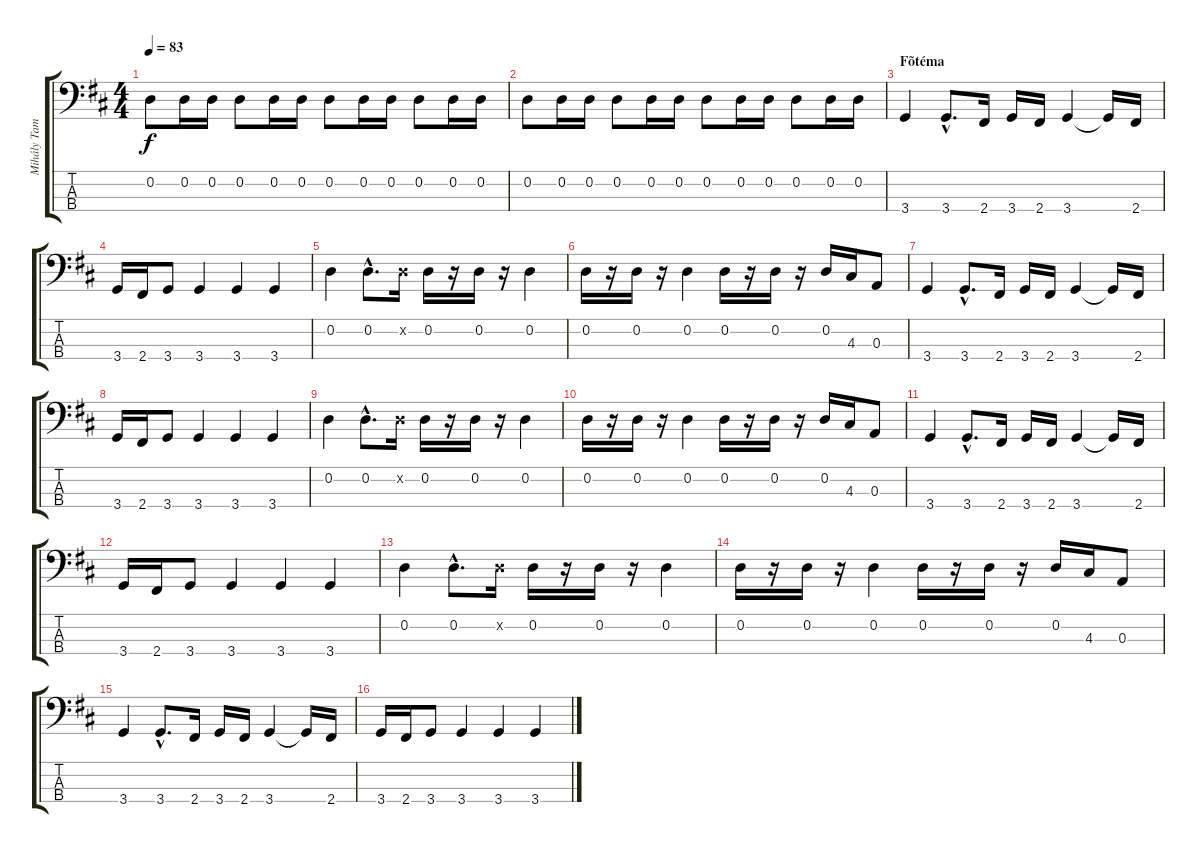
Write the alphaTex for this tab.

\track ("Mihály Tamás \"Misi\" Basszus" "Mihály Tam") {instrument electricbassfinger}
\staff {score tabs}
\tuning (G2 D2 A1 E1) {hide}
\ts (4 4)
\tempo 83
\clef f4
\ks d
0.2.8{dy f} 0.2.16 0.2.16 0.2.8 0.2.16 0.2.16 0.2.8 0.2.16 0.2.16 0.2.8 0.2.16 0.2.16 |
0.2.8 0.2.16 0.2.16 0.2.8 0.2.16 0.2.16 0.2.8 0.2.16 0.2.16 0.2.8 0.2.16 0.2.16 |
\section ("" "Fõtéma")
3.4.4 3.4{hac}.8{d} 2.4.16 3.4.16 2.4.16 3.4.4 3.4{t}.16 2.4.16 |
3.4.16 2.4.16 3.4.8 3.4.4 3.4.4 3.4.4 |
0.2.4 0.2{hac}.8{d} 0.2{x}.16 0.2.16 r.16 0.2.16 r.16 0.2.4 |
0.2.16 r.16 0.2.16 r.16 0.2.4 0.2.16 r.16 0.2.16 r.16 0.2.16 4.3.16 0.3.8 |
3.4.4 3.4{hac}.8{d} 2.4.16 3.4.16 2.4.16 3.4.4 3.4{t}.16 2.4.16 |
3.4.16 2.4.16 3.4.8 3.4.4 3.4.4 3.4.4 |
0.2.4 0.2{hac}.8{d} 0.2{x}.16 0.2.16 r.16 0.2.16 r.16 0.2.4 |
0.2.16 r.16 0.2.16 r.16 0.2.4 0.2.16 r.16 0.2.16 r.16 0.2.16 4.3.16 0.3.8 |
3.4.4 3.4{hac}.8{d} 2.4.16 3.4.16 2.4.16 3.4.4 3.4{t}.16 2.4.16 |
3.4.16 2.4.16 3.4.8 3.4.4 3.4.4 3.4.4 |
0.2.4 0.2{hac}.8{d} 0.2{x}.16 0.2.16 r.16 0.2.16 r.16 0.2.4 |
0.2.16 r.16 0.2.16 r.16 0.2.4 0.2.16 r.16 0.2.16 r.16 0.2.16 4.3.16 0.3.8 |
3.4.4 3.4{hac}.8{d} 2.4.16 3.4.16 2.4.16 3.4.4 3.4{t}.16 2.4.16 |
3.4.16 2.4.16 3.4.8 3.4.4 3.4.4 3.4.4
